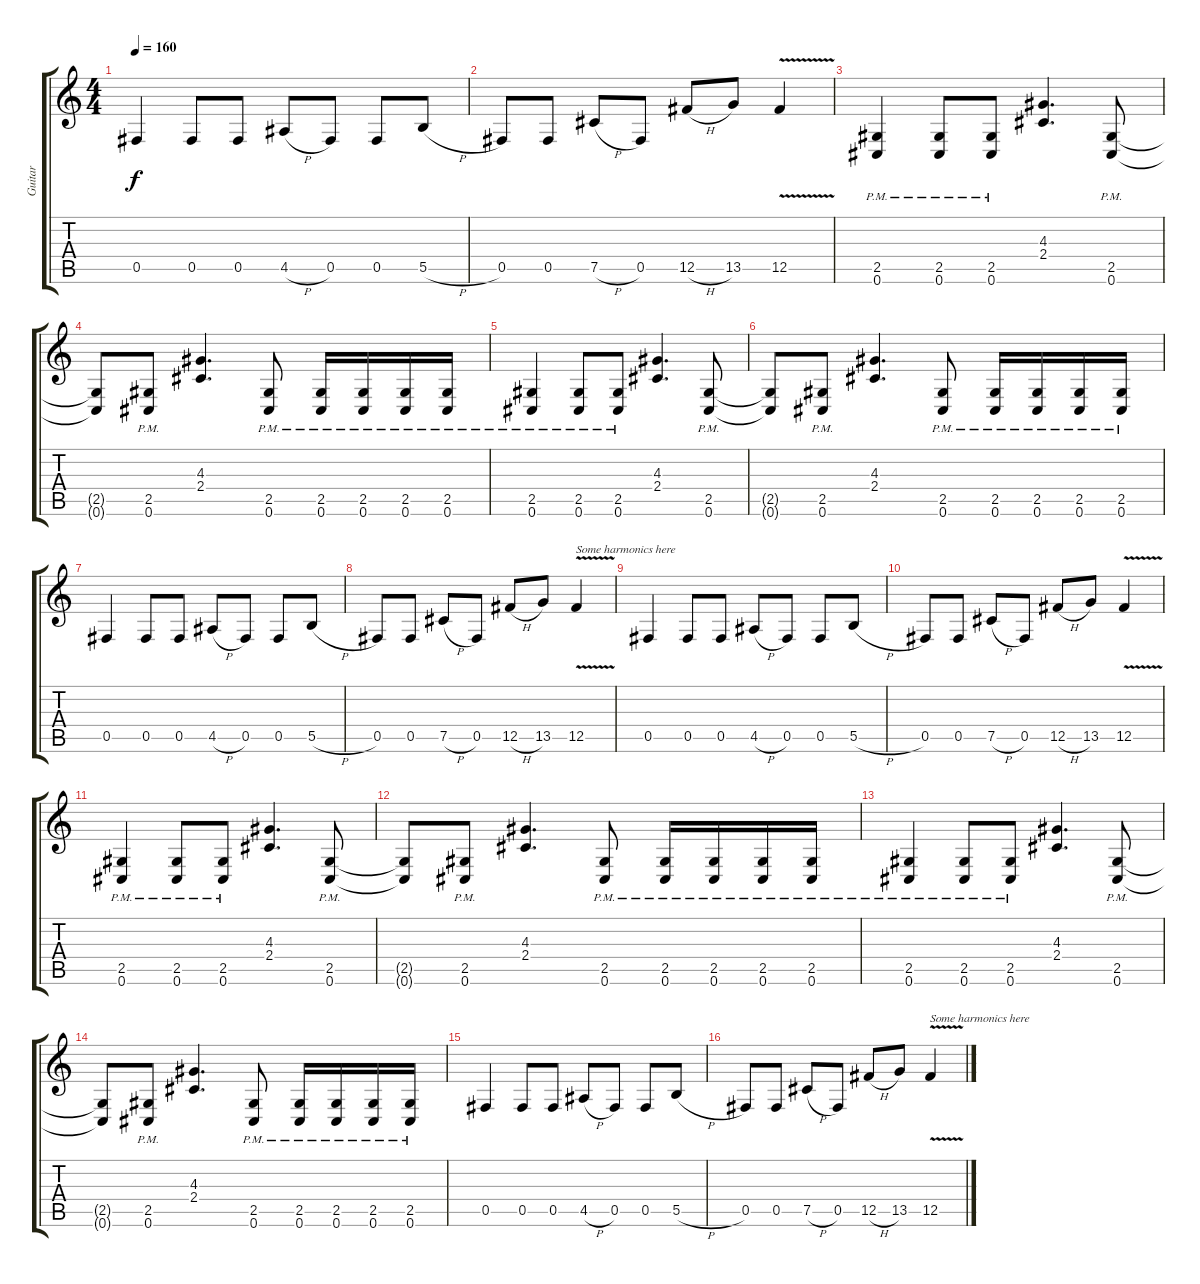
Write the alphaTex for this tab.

\track ("Guitar" "Guitar") {instrument distortionguitar}
\staff {score tabs}
\tuning (Db4 Ab3 E3 B2 Gb2 Db2) {hide}
\ts (4 4)
\tempo 160
\clef g2
\ks c
0.5.4{dy f} 0.5.8 0.5.8 4.5{h}.8 0.5.8 0.5.8 5.5{h}.8 |
0.5.8 0.5.8 7.5{h}.8 0.5.8 12.5{h}.8 13.5.8 12.5{v}.4 |
(2.5{pm} 0.6{pm}).4 (2.5{pm} 0.6{pm}).8 (2.5{pm} 0.6{pm}).8 (4.3 2.4).4{d} (2.5{pm} 0.6{pm}).8 |
(2.5{t} 0.6{t}).8 (2.5{pm} 0.6{pm}).8 (4.3 2.4).4{d} (2.5{pm} 0.6{pm}).8 (2.5{pm} 0.6{pm}).16 (2.5{pm} 0.6{pm}).16 (2.5{pm} 0.6{pm}).16 (2.5{pm} 0.6{pm}).16 |
(2.5{pm} 0.6{pm}).4 (2.5{pm} 0.6{pm}).8 (2.5{pm} 0.6{pm}).8 (4.3 2.4).4{d} (2.5{pm} 0.6{pm}).8 |
(2.5{t} 0.6{t}).8 (2.5{pm} 0.6{pm}).8 (4.3 2.4).4{d} (2.5{pm} 0.6{pm}).8 (2.5{pm} 0.6{pm}).16 (2.5{pm} 0.6{pm}).16 (2.5{pm} 0.6{pm}).16 (2.5{pm} 0.6{pm}).16 |
0.5.4 0.5.8 0.5.8 4.5{h}.8 0.5.8 0.5.8 5.5{h}.8 |
0.5.8 0.5.8 7.5{h}.8 0.5.8 12.5{h}.8 13.5.8 12.5{v}.4{txt "Some harmonics here"} |
0.5.4 0.5.8 0.5.8 4.5{h}.8 0.5.8 0.5.8 5.5{h}.8 |
0.5.8 0.5.8 7.5{h}.8 0.5.8 12.5{h}.8 13.5.8 12.5{v}.4 |
(2.5{pm} 0.6{pm}).4 (2.5{pm} 0.6{pm}).8 (2.5{pm} 0.6{pm}).8 (4.3 2.4).4{d} (2.5{pm} 0.6{pm}).8 |
(2.5{t} 0.6{t}).8 (2.5{pm} 0.6{pm}).8 (4.3 2.4).4{d} (2.5{pm} 0.6{pm}).8 (2.5{pm} 0.6{pm}).16 (2.5{pm} 0.6{pm}).16 (2.5{pm} 0.6{pm}).16 (2.5{pm} 0.6{pm}).16 |
(2.5{pm} 0.6{pm}).4 (2.5{pm} 0.6{pm}).8 (2.5{pm} 0.6{pm}).8 (4.3 2.4).4{d} (2.5{pm} 0.6{pm}).8 |
(2.5{t} 0.6{t}).8 (2.5{pm} 0.6{pm}).8 (4.3 2.4).4{d} (2.5{pm} 0.6{pm}).8 (2.5{pm} 0.6{pm}).16 (2.5{pm} 0.6{pm}).16 (2.5{pm} 0.6{pm}).16 (2.5{pm} 0.6{pm}).16 |
0.5.4 0.5.8 0.5.8 4.5{h}.8 0.5.8 0.5.8 5.5{h}.8 |
0.5.8 0.5.8 7.5{h}.8 0.5.8 12.5{h}.8 13.5.8 12.5{v}.4{txt "Some harmonics here"}
